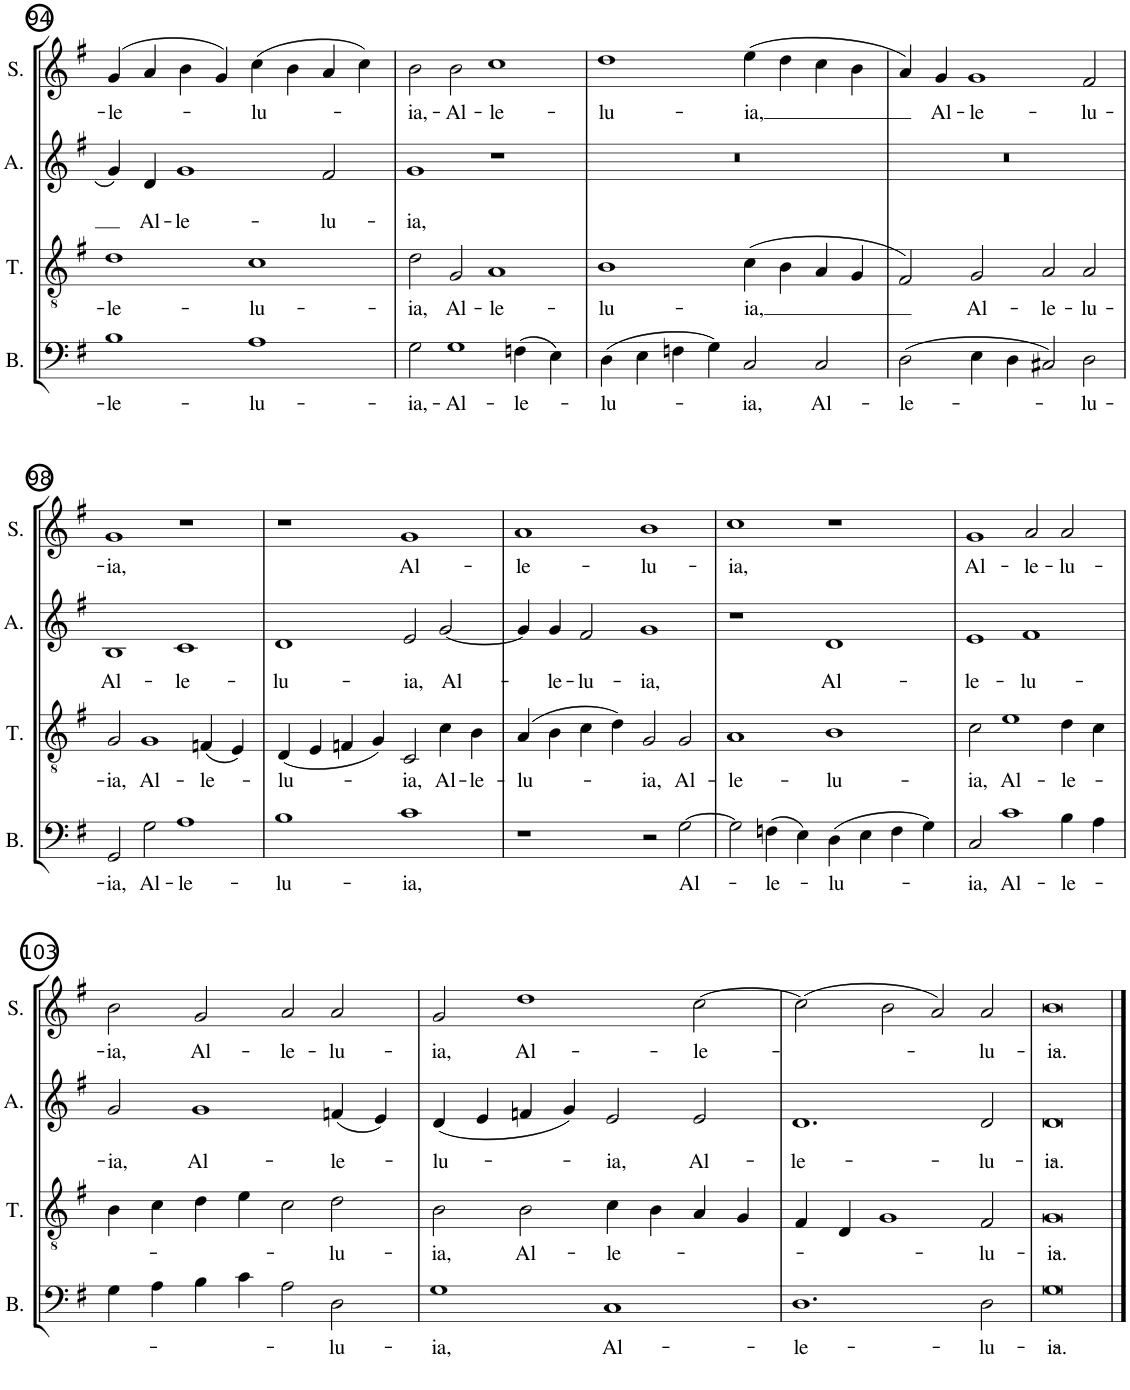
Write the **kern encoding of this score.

**kern	**text	**kern	**text	**kern	**text	**kern	**text
*part4	*part4	*part3	*part3	*part2	*part2	*part1	*part1
*staff4	*staff4	*staff3	*staff3	*staff2	*staff2	*staff1	*staff1
*I"BASS	*	*I"TENOR	*	*I"ALTO	*	*I"SOPRANO	*
*I'B.	*	*I'T.	*	*I'A.	*	*I'S.	*
!!LO:PB:g=z
*clefF4	*	*clefGv2	*	*clefG2	*	*clefG2	*
*k[f#]	*	*k[f#]	*	*k[f#]	*	*k[f#]	*
*G:	*	*	*	*G:	*	*G:	*
*M4/2	*	*M4/2	*	*M4/2	*	*M4/2	*
=94	=94	=94	=94	=94	=94	=94	=94
!	!LO:LY:b	!	!LO:LY:b	!	!	!	!LO:LY:b
1B	-le-	1d	-le-	4g/	.	(4g/	-le-
!	!	!	!	!	!LO:LY:b	!	!
.	.	.	.	4d/	Al-	4a/	.
!	!	!	!	!	!LO:LY:b	!	!
.	.	.	.	1g	-le-	4b\	.
.	.	.	.	.	.	4g/)	.
!	!LO:LY:b	!	!LO:LY:b	!	!	!	!LO:LY:b
1A	-lu-	1c	-lu-	.	.	(4cc\	-lu-
.	.	.	.	.	.	4b\	.
!	!	!	!	!	!LO:LY:b	!	!
.	.	.	.	2f#/	-lu-	4a/	.
.	.	.	.	.	.	4cc\)	.
=95	=95	=95	=95	=95	=95	=95	=95
!	!LO:LY:b	!	!LO:LY:b	!	!LO:LY:b	!	!LO:LY:b
2G\	-ia,-	2d\	-ia,	1g	-ia,	2b\	-ia,-
!	!LO:LY:b	!	!LO:LY:b	!	!	!	!LO:LY:b
1G	-Al-	2G/	Al-	.	.	2b\	-Al-
!	!	!	!LO:LY:b	!	!	!	!LO:LY:b
.	.	1A	-le-	1r	.	1cc	-le-
!	!LO:LY:b	!	!	!	!	!	!
(4Fn\	-le-	.	.	.	.	.	.
4E\)	.	.	.	.	.	.	.
=96	=96	=96	=96	=96	=96	=96	=96
!	!LO:LY:b	!	!LO:LY:b	!	!	!	!LO:LY:b
(4D\	-lu-	1B	-lu-	0r	.	1dd	-lu-
4E\	.	.	.	.	.	.	.
4Fn\	.	.	.	.	.	.	.
4G\)	.	.	.	.	.	.	.
!	!LO:LY:b	!	!LO:LY:b	!	!	!	!LO:LY:b
2C/	-ia,	(4c\	-ia,	.	.	(4ee\	-ia,
.	.	4B\	.	.	.	4dd\	.
!	!LO:LY:b	!	!	!	!	!	!
2C/	Al-	4A/	.	.	.	4cc\	.
.	.	4G/	.	.	.	4b\	.
=97	=97	=97	=97	=97	=97	=97	=97
!	!LO:LY:b	!	!	!	!	!	!
(2D\	-le-	2F#/)	.	0r	.	4a/)	.
!	!	!	!	!	!	!	!LO:LY:b
.	.	.	.	.	.	4g/	Al-
!	!	!	!LO:LY:b	!	!	!	!LO:LY:b
4E\	.	2G/	Al-	.	.	1g	-le-
4D\	.	.	.	.	.	.	.
!	!	!	!LO:LY:b	!	!	!	!
2C#X/)	.	2A/	-le-	.	.	.	.
!	!LO:LY:b	!	!LO:LY:b	!	!	!	!LO:LY:b
2D\	-lu-	2A/	-lu-	.	.	2f#/	-lu-
!!LO:LB:g=z
=98	=98	=98	=98	=98	=98	=98	=98
!	!LO:LY:b	!	!LO:LY:b	!	!LO:LY:b	!	!LO:LY:b
2GG/	-ia,	2G/	-ia,	1B	Al-	1g	-ia,
!	!LO:LY:b	!	!LO:LY:b	!	!	!	!
2G\	Al-	1G	Al-	.	.	.	.
!	!LO:LY:b	!	!	!	!LO:LY:b	!	!
1A	-le-	.	.	1c	-le-	1r	.
!	!	!	!LO:LY:b	!	!	!	!
.	.	(4Fn/	-le-	.	.	.	.
.	.	4E/)	.	.	.	.	.
=99	=99	=99	=99	=99	=99	=99	=99
!	!LO:LY:b	!	!LO:LY:b	!	!LO:LY:b	!	!
1B	-lu-	(4D/	-lu-	1d	-lu-	1r	.
.	.	4E/	.	.	.	.	.
.	.	4Fn/	.	.	.	.	.
.	.	4G/)	.	.	.	.	.
!	!LO:LY:b	!	!LO:LY:b	!	!LO:LY:b	!	!LO:LY:b
1c	-ia,	2C/	-ia,	2e/	-ia,	1g	Al-
!	!	!	!LO:LY:b	!	!LO:LY:b	!	!
.	.	4c\	Al-	[2g/	Al-	.	.
!	!	!	!LO:LY:b	!	!	!	!
.	.	4B\	-le-	.	.	.	.
=100	=100	=100	=100	=100	=100	=100	=100
!	!	!	!LO:LY:b	!	!	!	!LO:LY:b
1r	.	(4A/	-lu-	4g/]	.	1a	-le-
!	!	!	!	!	!LO:LY:b	!	!
.	.	4B\	.	4g/	-le-	.	.
!	!	!	!	!	!LO:LY:b	!	!
.	.	4c\	.	2f#/	-lu-	.	.
.	.	4d\)	.	.	.	.	.
!	!	!	!LO:LY:b	!	!LO:LY:b	!	!LO:LY:b
2r	.	2G/	-ia,	1g	-ia,	1b	-lu-
!	!LO:LY:b	!	!LO:LY:b	!	!	!	!
[2G\	Al-	2G/	Al-	.	.	.	.
=101	=101	=101	=101	=101	=101	=101	=101
!	!	!	!LO:LY:b	!	!	!	!LO:LY:b
2G\]	.	1A	-le-	1r	.	1cc	-ia,
!	!LO:LY:b	!	!	!	!	!	!
(4Fn\	-le-	.	.	.	.	.	.
4E\)	.	.	.	.	.	.	.
!	!LO:LY:b	!	!LO:LY:b	!	!LO:LY:b	!	!
(4D\	-lu-	1B	-lu-	1d	Al-	1r	.
4E\	.	.	.	.	.	.	.
4F\	.	.	.	.	.	.	.
4G\)	.	.	.	.	.	.	.
=102	=102	=102	=102	=102	=102	=102	=102
!	!LO:LY:b	!	!LO:LY:b	!	!LO:LY:b	!	!LO:LY:b
2C/	-ia,	2c\	-ia,	1e	-le-	1g	Al-
!	!LO:LY:b	!	!LO:LY:b	!	!	!	!
1c	Al-	1e	Al-	.	.	.	.
!	!	!	!	!	!LO:LY:b	!	!LO:LY:b
.	.	.	.	1f#	-lu-	2a/	-le-
!	!LO:LY:b	!	!LO:LY:b	!	!	!	!LO:LY:b
4B\	-le-	4d\	-le-	.	.	2a/	-lu-
4A\	.	4c\	.	.	.	.	.
!!LO:LB:g=z
=103	=103	=103	=103	=103	=103	=103	=103
!	!	!	!	!	!LO:LY:b	!	!LO:LY:b
4G\	.	4B\	.	2g/	-ia,	2b\	-ia,
4A\	.	4c\	.	.	.	.	.
!	!	!	!	!	!LO:LY:b	!	!LO:LY:b
4B\	.	4d\	.	1g	Al-	2g/	Al-
4c\	.	4e\	.	.	.	.	.
!	!	!	!	!	!	!	!LO:LY:b
2A\	.	2c\	.	.	.	2a/	-le-
!	!LO:LY:b	!	!LO:LY:b	!	!LO:LY:b	!	!LO:LY:b
2D\	-lu-	2d\	-lu-	(4fn/	-le-	2a/	-lu-
.	.	.	.	4e/)	.	.	.
=104	=104	=104	=104	=104	=104	=104	=104
!	!LO:LY:b	!	!LO:LY:b	!	!LO:LY:b	!	!LO:LY:b
1G	-ia,	2B\	-ia,	(4d/	-lu-	2g/	-ia,
.	.	.	.	4e/	.	.	.
!	!	!	!LO:LY:b	!	!	!	!LO:LY:b
.	.	2B\	Al-	4fn/	.	1dd	Al-
.	.	.	.	4g/)	.	.	.
!	!LO:LY:b	!	!LO:LY:b	!	!LO:LY:b	!	!
1C	Al-	4c\	-le-	2e/	-ia,	.	.
.	.	4B\	.	.	.	.	.
!	!	!	!	!	!LO:LY:b	!	!LO:LY:b
.	.	4A/	.	2e/	Al-	[2cc\	-le-
.	.	4G/	.	.	.	.	.
=105	=105	=105	=105	=105	=105	=105	=105
!	!LO:LY:b	!	!	!	!LO:LY:b	!	!
1.D	-le-	4F#/	.	1.d	-le-	(2cc\]	.
.	.	4D/	.	.	.	.	.
.	.	1G	.	.	.	2b\	.
.	.	.	.	.	.	2a/)	.
!	!LO:LY:b	!	!LO:LY:b	!	!LO:LY:b	!	!LO:LY:b
2D\	-lu-	2F#/	-lu-	2d/	-lu-	2a/	-lu-
=106	=106	=106	=106	=106	=106	=106	=106
!	!LO:LY:b	!	!LO:LY:b	!	!LO:LY:b	!	!LO:LY:b
0G	-ia.-	0G	-ia.-	0d	-ia.-	0b	-ia.-
==	==	==	==	==	==	==	==
*-	*-	*-	*-	*-	*-	*-	*-
